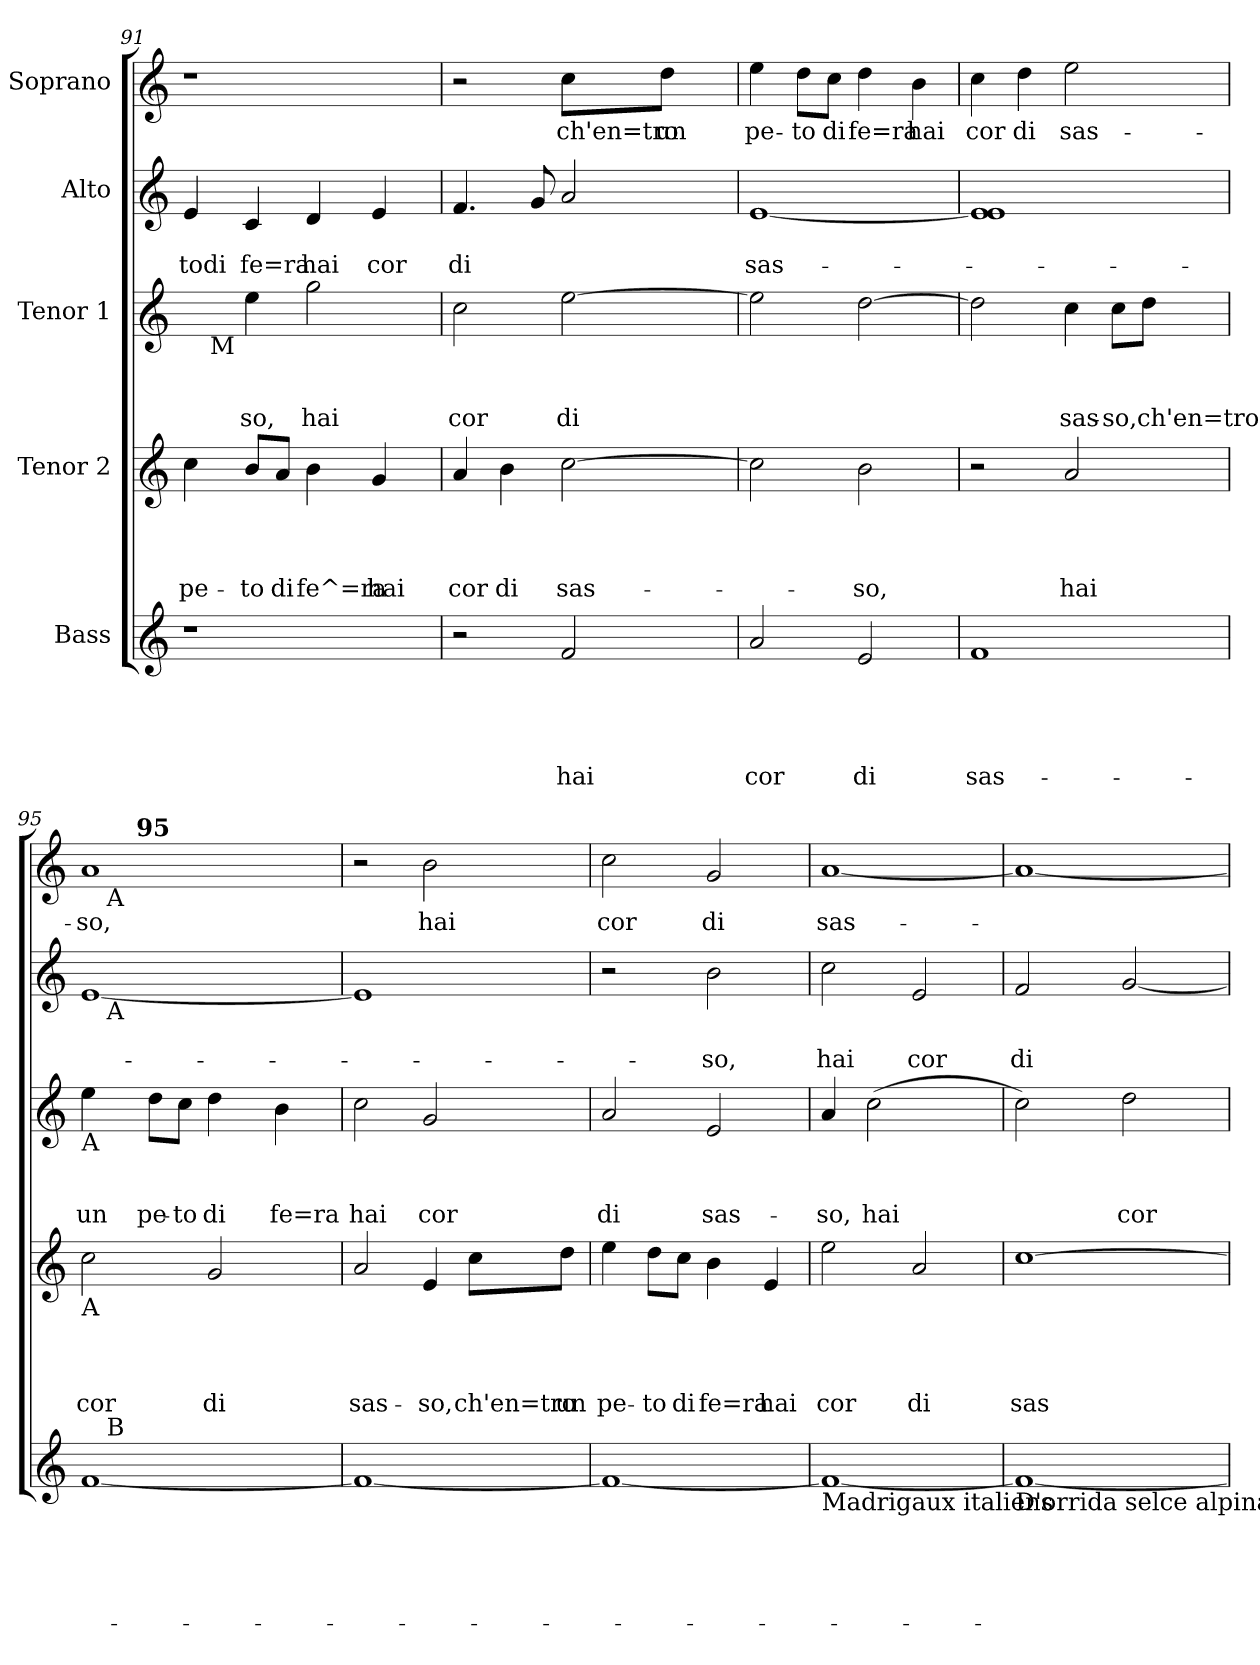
**kern	**text	**text	**text	**text	**text	**kern	**text	**text	**text	**text	**kern	**text	**text	**text	**kern	**text	**text	**kern	**text
*part5	*part5	*part5	*part5	*part5	*part5	*part4	*part4	*part4	*part4	*part4	*part3	*part3	*part3	*part3	*part2	*part2	*part2	*part1	*part1
*staff5	*staff5	*staff5	*staff5	*staff5	*staff5	*staff4	*staff4	*staff4	*staff4	*staff4	*staff3	*staff3	*staff3	*staff3	*staff2	*staff2	*staff2	*staff1	*staff1
*I"Bass	*	*	*	*	*	*I"Tenor 2	*	*	*	*	*I"Tenor 1	*	*	*	*I"Alto	*	*	*I"Soprano	*
*clefG2	*	*	*	*	*	*clefG2	*	*	*	*	*clefG2	*	*	*	*clefG2	*	*	*clefG2	*
*k[]	*	*	*	*	*	*k[]	*	*	*	*	*k[]	*	*	*	*k[]	*	*	*k[]	*
*C:	*	*	*	*	*	*C:	*	*	*	*	*C:	*	*	*	*C:	*	*	*C:	*
=91	=91	=91	=91	=91	=91	=91	=91	=91	=91	=91	=91	=91	=91	=91	=91	=91	=91	=91	=91
!	!	!	!	!	!	!	!	!	!	!LO:LY:b	!	!	!	!	!	!	!LO:LY:b	!	!
*	*	*	*	*	*	*	*	*	*	*	*^	*	*	*	*	*	*	*	*
1r	.	.	.	.	.	4cc\	.	.	.	pe-	4ryy	16.ryy	.	.	.	4e/	.	-todi	1r	.
!	!	!	!	!	!	!	!	!	!	!	!	!LO:TX:b:t=M	!	!	!	!	!	!	!	!
.	.	.	.	.	.	.	.	.	.	.	.	2ryy	.	.	.	.	.	.	.	.
!	!	!	!	!	!	!	!	!	!	!LO:LY:b	!	!	!	!	!LO:LY:b	!	!	!LO:LY:b	!	!
.	.	.	.	.	.	8b/L	.	.	.	-to	4ee\	.	.	.	-so,	4c/	.	fe=ra	.	.
!	!	!	!	!	!	!	!	!	!	!LO:LY:b	!	!	!	!	!	!	!	!	!	!
.	.	.	.	.	.	8a/J	.	.	.	di	.	.	.	.	.	.	.	.	.	.
!	!	!	!	!	!	!	!	!	!	!LO:LY:b	!	!	!	!	!LO:LY:b	!	!	!LO:LY:b	!	!
.	.	.	.	.	.	4b\	.	.	.	fe^=ra	2gg\	.	.	.	hai	4d/	.	hai	.	.
.	.	.	.	.	.	.	.	.	.	.	.	4ryy	.	.	.	.	.	.	.	.
!	!	!	!	!	!	!	!	!	!	!LO:LY:b	!	!	!	!	!	!	!	!LO:LY:b	!	!
.	.	.	.	.	.	4g/	.	.	.	hai	.	.	.	.	.	4e/	.	cor	.	.
.	.	.	.	.	.	.	.	.	.	.	.	8ryy	.	.	.	.	.	.	.	.
.	.	.	.	.	.	.	.	.	.	.	.	32ryy	.	.	.	.	.	.	.	.
=92	=92	=92	=92	=92	=92	=92	=92	=92	=92	=92	=92	=92	=92	=92	=92	=92	=92	=92	=92	=92
!	!	!	!	!	!	!	!	!	!	!LO:LY:b	!	!	!	!	!LO:LY:b	!	!	!LO:LY:b	!	!
*	*	*	*	*	*	*	*	*	*	*	*v	*v	*	*	*	*	*	*	*	*
2r	.	.	.	.	.	4a/	.	.	.	cor	2cc\	.	.	cor	4.f/	.	di	2r	.
!	!	!	!	!	!	!	!	!	!	!LO:LY:b	!	!	!	!	!	!	!	!	!
.	.	.	.	.	.	4b\	.	.	.	di	.	.	.	.	.	.	.	.	.
.	.	.	.	.	.	.	.	.	.	.	.	.	.	.	8g/	.	.	.	.
!	!	!	!	!	!LO:LY:b	!	!	!	!	!LO:LY:b	!	!	!	!LO:LY:b	!	!	!	!	!LO:LY:b
2f/	.	.	.	.	hai	[>2cc\	.	.	.	sas-	[>2ee\	.	.	di	2a/	.	.	8cc:\L	ch'en=tro
!	!	!	!	!	!	!	!	!	!	!	!	!	!	!	!	!	!	!	!LO:LY:b
.	.	.	.	.	.	.	.	.	.	.	.	.	.	.	.	.	.	8dd\J	un
.	.	.	.	.	.	.	.	.	.	.	.	.	.	.	.	.	.	4ryy	.
=93	=93	=93	=93	=93	=93	=93	=93	=93	=93	=93	=93	=93	=93	=93	=93	=93	=93	=93	=93
!	!	!	!	!	!LO:LY:b	!	!	!	!	!	!	!	!	!	!	!	!LO:LY:b	!	!LO:LY:b
2a/	.	.	.	.	cor	2cc\]	.	.	.	.	2ee\]	.	.	.	[<1e	.	sas-	4ee\	pe-
!	!	!	!	!	!	!	!	!	!	!	!	!	!	!	!	!	!	!	!LO:LY:b
.	.	.	.	.	.	.	.	.	.	.	.	.	.	.	.	.	.	8dd\L	-to
!	!	!	!	!	!	!	!	!	!	!	!	!	!	!	!	!	!	!	!LO:LY:b
.	.	.	.	.	.	.	.	.	.	.	.	.	.	.	.	.	.	8cc\J	di
!	!	!	!	!	!LO:LY:b	!	!	!	!	!LO:LY:b	!	!	!	!	!	!	!	!	!LO:LY:b
2e/	.	.	.	.	di	2b\	.	.	.	-so,	[>2dd\	.	.	.	.	.	.	4dd\	fe=ra
!	!	!	!	!	!	!	!	!	!	!	!	!	!	!	!	!	!	!	!LO:LY:b
.	.	.	.	.	.	.	.	.	.	.	.	.	.	.	.	.	.	4b\	hai
=94	=94	=94	=94	=94	=94	=94	=94	=94	=94	=94	=94	=94	=94	=94	=94	=94	=94	=94	=94
!	!	!	!	!	!LO:LY:b	!	!	!	!	!	!	!	!	!	!	!	!	!	!LO:LY:b
1f	.	.	.	.	sas-	2r	.	.	.	.	2dd\]	.	.	.	1e] 1e	.	.	4cc\	cor
!	!	!	!	!	!	!	!	!	!	!	!	!	!	!	!	!	!	!	!LO:LY:b
.	.	.	.	.	.	.	.	.	.	.	.	.	.	.	.	.	.	4dd\	di
!	!	!	!	!	!	!	!	!	!	!LO:LY:b	!	!	!	!LO:LY:b	!	!	!	!	!LO:LY:b
.	.	.	.	.	.	2a/	.	.	.	hai	4cc\	.	.	sas-	.	.	.	2ee\	sas-
!	!	!	!	!	!	!	!	!	!	!	!	!	!	!LO:LY:b	!	!	!	!	!
.	.	.	.	.	.	.	.	.	.	.	8cc\L	.	.	-so,	.	.	.	.	.
!	!	!	!	!	!	!	!	!	!	!	!	!	!	!LO:LY:b	!	!	!	!	!
.	.	.	.	.	.	.	.	.	.	.	8dd\J	.	.	ch'en=tro	.	.	.	.	.
!!LO:PB:g=z
=95	=95	=95	=95	=95	=95	=95	=95	=95	=95	=95	=95	=95	=95	=95	=95	=95	=95	=95	=95
!	!	!	!	!	!	!	!	!	!	!	!LO:TX:b:t=A	!	!	!	!	!	!	!	!
!	!	!	!	!	!	!LO:TX:b:t=A	!	!	!	!	!	!	!	!	!	!	!	!	!
!	!	!	!	!	!	!	!	!	!	!LO:LY:b	!	!	!	!LO:LY:b	!	!	!	!	!LO:LY:b
*^	*	*	*	*	*	*	*	*	*	*	*	*	*	*	*^	*	*	*^	*
*	*	*	*	*	*	*	*	*	*	*	*	*	*	*	*	*	*	*	*	*	*^	*
[<1f	16.ryy	.	.	.	.	.	2cc\	.	.	.	cor	4ee\	.	.	un	[<1e	16.ryy	.	.	1a	16.ryy	8..ryy	-so,
!	!	!	!	!	!	!	!	!	!	!	!	!	!	!	!	!	!	!	!	!	!LO:TX:b:t=A	!	!
!	!	!	!	!	!	!	!	!	!	!	!	!	!	!	!	!	!LO:TX:b:t=A	!	!	!	!	!	!
!	!LO:TX:a:t=B	!	!	!	!	!	!	!	!	!	!	!	!	!	!	!	!	!	!	!	!	!	!
.	2ryy	.	.	.	.	.	.	.	.	.	.	.	.	.	.	.	2ryy	.	.	.	2ryy	.	.
!	!	!	!	!	!	!	!	!	!	!	!	!	!	!	!	!	!	!	!	!	!	!LO:TX:a:B:t=95	!
.	.	.	.	.	.	.	.	.	.	.	.	.	.	.	.	.	.	.	.	.	.	2ryy	.
!	!	!	!	!	!	!	!	!	!	!	!	!	!	!	!LO:LY:b	!	!	!	!	!	!	!	!
.	.	.	.	.	.	.	.	.	.	.	.	8dd\L	.	.	pe-	.	.	.	.	.	.	.	.
!	!	!	!	!	!	!	!	!	!	!	!	!	!	!	!LO:LY:b	!	!	!	!	!	!	!	!
.	.	.	.	.	.	.	.	.	.	.	.	8cc\J	.	.	-to	.	.	.	.	.	.	.	.
!	!	!	!	!	!	!	!	!	!	!	!LO:LY:b	!	!	!	!LO:LY:b	!	!	!	!	!	!	!	!
.	.	.	.	.	.	.	2g/	.	.	.	di	4dd\	.	.	di	.	.	.	.	.	.	.	.
.	4ryy	.	.	.	.	.	.	.	.	.	.	.	.	.	.	.	4ryy	.	.	.	4ryy	.	.
.	.	.	.	.	.	.	.	.	.	.	.	.	.	.	.	.	.	.	.	.	.	4ryy	.
!	!	!	!	!	!	!	!	!	!	!	!	!	!	!	!LO:LY:b	!	!	!	!	!	!	!	!
.	.	.	.	.	.	.	.	.	.	.	.	4b\	.	.	fe=ra	.	.	.	.	.	.	.	.
.	8ryy	.	.	.	.	.	.	.	.	.	.	.	.	.	.	.	8ryy	.	.	.	8ryy	.	.
.	32ryy	.	.	.	.	.	.	.	.	.	.	.	.	.	.	.	32ryy	.	.	.	32ryy	32ryy	.
=96	=96	=96	=96	=96	=96	=96	=96	=96	=96	=96	=96	=96	=96	=96	=96	=96	=96	=96	=96	=96	=96	=96	=96
!	!	!	!	!	!	!	!	!	!	!	!LO:LY:b	!	!	!	!LO:LY:b	!	!	!	!	!	!	!	!
*	*	*	*	*	*	*	*	*	*	*	*	*	*	*	*	*v	*v	*	*	*	*	*	*
*v	*v	*	*	*	*	*	*	*	*	*	*	*	*	*	*	*	*	*	*v	*v	*v	*
1f_	.	.	.	.	.	2a/	.	.	.	sas-	2cc\	.	.	hai	1e]	.	.	2r	.
!	!	!	!	!	!	!	!	!	!	!LO:LY:b	!	!	!	!LO:LY:b	!	!	!	!	!LO:LY:b
.	.	.	.	.	.	4e/	.	.	.	-so,	2g/	.	.	cor	.	.	.	2b\	hai
!	!	!	!	!	!	!	!	!	!	!LO:LY:b	!	!	!	!	!	!	!	!	!
.	.	.	.	.	.	8cc\L	.	.	.	ch'en=tro	.	.	.	.	.	.	.	.	.
!	!	!	!	!	!	!	!	!	!	!LO:LY:b	!	!	!	!	!	!	!	!	!
.	.	.	.	.	.	8dd\J	.	.	.	un	.	.	.	.	.	.	.	.	.
=97	=97	=97	=97	=97	=97	=97	=97	=97	=97	=97	=97	=97	=97	=97	=97	=97	=97	=97	=97
!	!	!	!	!	!	!	!	!	!	!LO:LY:b	!	!	!	!LO:LY:b	!	!	!	!	!LO:LY:b
1f_	.	.	.	.	.	4ee\	.	.	.	pe-	2a/	.	.	di	2r	.	.	2cc\	cor
!	!	!	!	!	!	!	!	!	!	!LO:LY:b	!	!	!	!	!	!	!	!	!
.	.	.	.	.	.	8dd\L	.	.	.	-to	.	.	.	.	.	.	.	.	.
!	!	!	!	!	!	!	!	!	!	!LO:LY:b	!	!	!	!	!	!	!	!	!
.	.	.	.	.	.	8cc\J	.	.	.	di	.	.	.	.	.	.	.	.	.
!	!	!	!	!	!	!	!	!	!	!LO:LY:b	!	!	!	!LO:LY:b	!	!	!LO:LY:b	!	!LO:LY:b
.	.	.	.	.	.	4b\	.	.	.	fe=ra	2e/	.	.	sas-	2b\	.	-so,	2g/	di
!	!	!	!	!	!	!	!	!	!	!LO:LY:b	!	!	!	!	!	!	!	!	!
.	.	.	.	.	.	4e/	.	.	.	hai	.	.	.	.	.	.	.	.	.
=98	=98	=98	=98	=98	=98	=98	=98	=98	=98	=98	=98	=98	=98	=98	=98	=98	=98	=98	=98
!LO:TX:b:t=Madrigaux italiens	!	!	!	!	!	!	!	!	!	!	!	!	!	!	!	!	!	!	!
!	!	!	!	!	!	!	!	!	!	!LO:LY:b	!	!	!	!LO:LY:b	!	!	!LO:LY:b	!	!LO:LY:b
1f_	.	.	.	.	.	2ee\	.	.	.	cor	4a:/	.	.	-so,	2cc\	.	hai	[<1a	sas-
!	!	!	!	!	!	!	!	!	!	!	!	!	!	!LO:LY:b	!	!	!	!	!
.	.	.	.	.	.	.	.	.	.	.	(>2cc\	.	.	hai	.	.	.	.	.
!	!	!	!	!	!	!	!	!	!	!LO:LY:b	!	!	!	!	!	!	!LO:LY:b	!	!
.	.	.	.	.	.	2a/	.	.	.	di	.	.	.	.	2e/	.	cor	.	.
.	.	.	.	.	.	.	.	.	.	.	4ryy	.	.	.	.	.	.	.	.
=99	=99	=99	=99	=99	=99	=99	=99	=99	=99	=99	=99	=99	=99	=99	=99	=99	=99	=99	=99
!LO:TX:b:t=D'orrida selce alpina	!	!	!	!	!	!	!	!	!	!	!	!	!	!	!	!	!	!	!
!	!	!	!	!	!	!	!	!	!	!LO:LY:b	!	!	!	!	!	!	!LO:LY:b	!	!
1f_	.	.	.	.	.	[>1cc	.	.	.	sas-	2cc\)	.	.	.	2f/	.	di	1a_	.
!	!	!	!	!	!	!	!	!	!	!	!	!	!	!LO:LY:b	!	!	!	!	!
.	.	.	.	.	.	.	.	.	.	.	2dd\	.	.	cor	[<2g/	.	.	.	.
=	=	=	=	=	=	=	=	=	=	=	=	=	=	=	=	=	=	=	=
*-	*-	*-	*-	*-	*-	*-	*-	*-	*-	*-	*-	*-	*-	*-	*-	*-	*-	*-	*-
